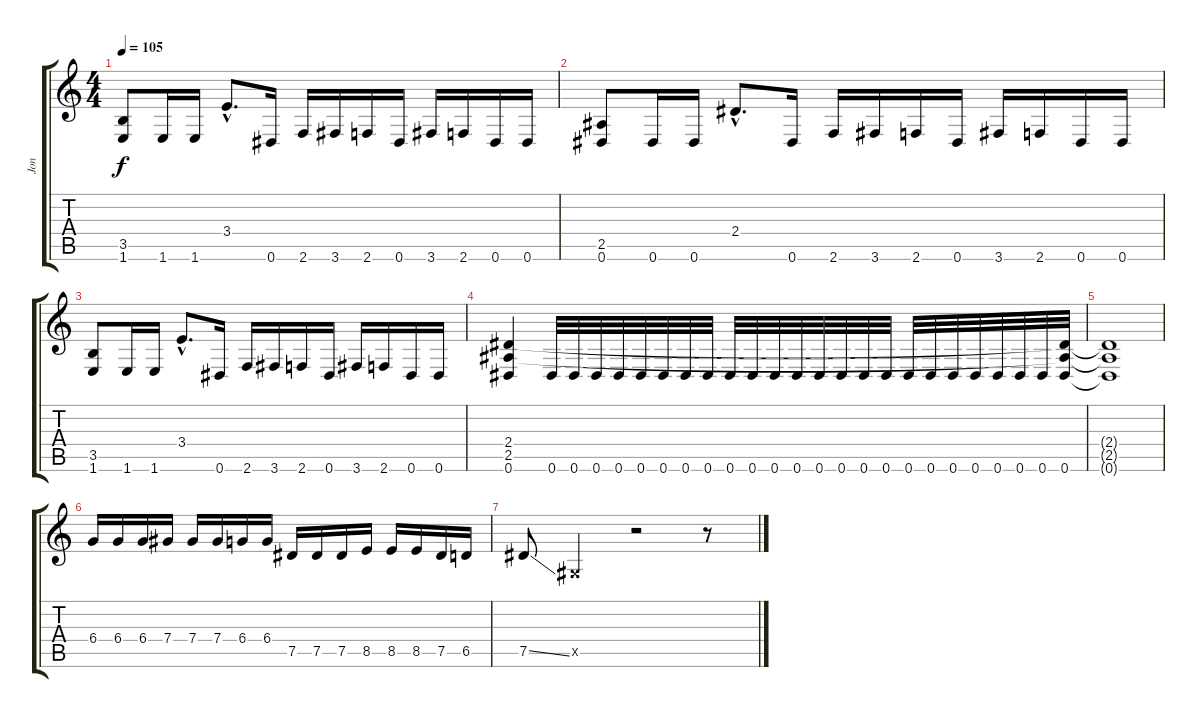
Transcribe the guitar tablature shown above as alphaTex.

\track ("Jon" "Jon") {instrument distortionguitar}
\staff {score tabs}
\tuning (Eb4 Bb3 Gb3 Db3 Ab2 Eb2) {hide}
\ts (4 4)
\tempo 105
\clef g2
\ks c
(3.5 1.6).8{dy f} 1.6.16 1.6.16 3.4{hac}.8{d} 0.6.16 2.6.16 3.6.16 2.6.16 0.6.16 3.6.16 2.6.16 0.6.16 0.6.16 |
(2.5 0.6).8 0.6.16 0.6.16 2.4{hac}.8{d} 0.6.16 2.6.16 3.6.16 2.6.16 0.6.16 3.6.16 2.6.16 0.6.16 0.6.16 |
(3.5 1.6).8 1.6.16 1.6.16 3.4{hac}.8{d} 0.6.16 2.6.16 3.6.16 2.6.16 0.6.16 3.6.16 2.6.16 0.6.16 0.6.16 |
(2.4 2.5 0.6).4 0.6.32 0.6.32 0.6.32 0.6.32 0.6.32 0.6.32 0.6.32 0.6.32 0.6.32 0.6.32 0.6.32 0.6.32 0.6.32 0.6.32 0.6.32 0.6.32 0.6.32 0.6.32 0.6.32 0.6.32 0.6.32 0.6.32 0.6.32 (2.4{t} 2.5{t} 0.6).32 |
(2.4{t} 2.5{t} 0.6{t}).1 |
6.4.16 6.4.16 6.4.16 7.4.16 7.4.16 7.4.16 6.4.16 6.4.16 7.5.16 7.5.16 7.5.16 8.5.16 8.5.16 8.5.16 7.5.16 6.5.16 |
7.5{ss}.8 0.5{x}.4 r.2 r.8
